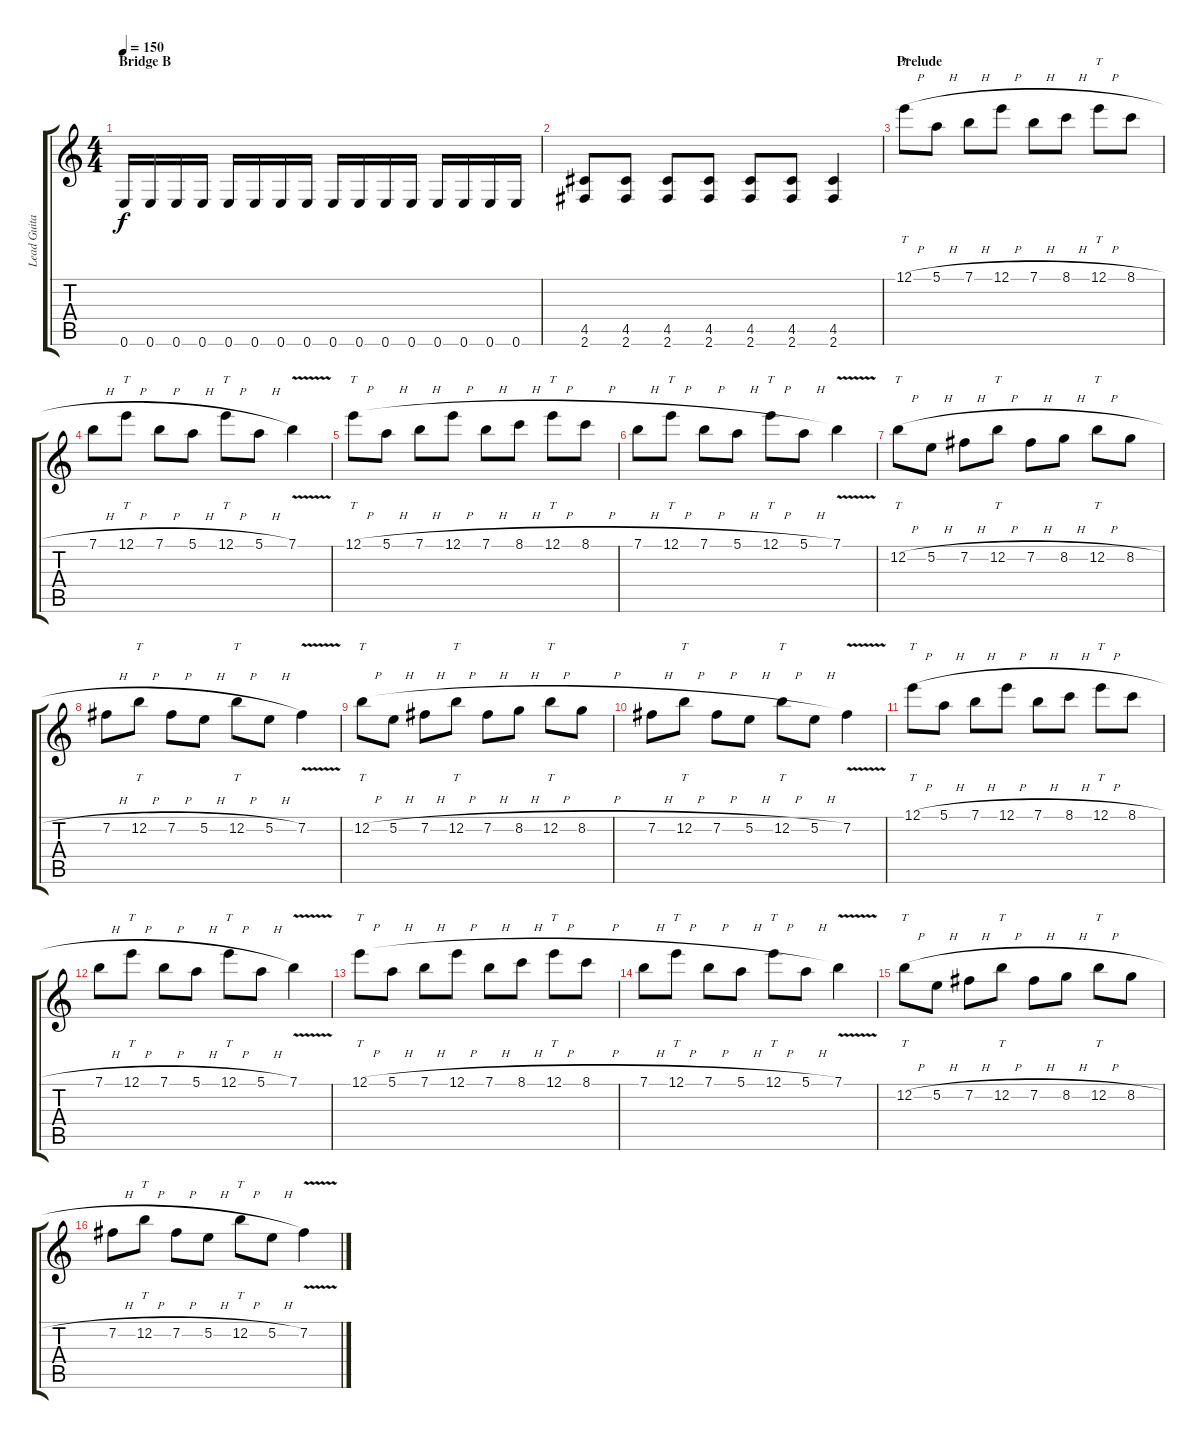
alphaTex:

\track ("Lead Guitar" "Lead Guita") {instrument distortionguitar}
\staff {score tabs}
\tuning (E4 B3 G3 D3 A2 E2) {hide}
\ts (4 4)
\section ("" "Bridge B")
\tempo 150
\clef g2
\ks c
0.6.16{dy f} 0.6.16 0.6.16 0.6.16 0.6.16 0.6.16 0.6.16 0.6.16 0.6.16 0.6.16 0.6.16 0.6.16 0.6.16 0.6.16 0.6.16 0.6.16 |
(4.5 2.6).8 (4.5 2.6).8 (4.5 2.6).8 (4.5 2.6).8 (4.5 2.6).8 (4.5 2.6).8 (4.5 2.6).4 |
\section ("" "Prelude")
12.1{h}.8{tt} 5.1{h}.8 7.1{h}.8 12.1{h}.8 7.1{h}.8 8.1{h}.8 12.1{h}.8{tt} 8.1{h}.8 |
7.1{h}.8 12.1{h}.8{tt} 7.1{h}.8 5.1{h}.8 12.1{h}.8{tt} 5.1{h}.8 7.1{v}.4 |
12.1{h}.8{tt} 5.1{h}.8 7.1{h}.8 12.1{h}.8 7.1{h}.8 8.1{h}.8 12.1{h}.8{tt} 8.1{h}.8 |
7.1{h}.8 12.1{h}.8{tt} 7.1{h}.8 5.1{h}.8 12.1{h}.8{tt} 5.1{h}.8 7.1{v}.4 |
12.2{h}.8{tt} 5.2{h}.8 7.2{h}.8 12.2{h}.8{tt} 7.2{h}.8 8.2{h}.8 12.2{h}.8{tt} 8.2{h}.8 |
7.2{h}.8 12.2{h}.8{tt} 7.2{h}.8 5.2{h}.8 12.2{h}.8{tt} 5.2{h}.8 7.2{v}.4 |
12.2{h}.8{tt} 5.2{h}.8 7.2{h}.8 12.2{h}.8{tt} 7.2{h}.8 8.2{h}.8 12.2{h}.8{tt} 8.2{h}.8 |
7.2{h}.8 12.2{h}.8{tt} 7.2{h}.8 5.2{h}.8 12.2{h}.8{tt} 5.2{h}.8 7.2{v}.4 |
12.1{h}.8{tt} 5.1{h}.8 7.1{h}.8 12.1{h}.8 7.1{h}.8 8.1{h}.8 12.1{h}.8{tt} 8.1{h}.8 |
7.1{h}.8 12.1{h}.8{tt} 7.1{h}.8 5.1{h}.8 12.1{h}.8{tt} 5.1{h}.8 7.1{v}.4 |
12.1{h}.8{tt} 5.1{h}.8 7.1{h}.8 12.1{h}.8 7.1{h}.8 8.1{h}.8 12.1{h}.8{tt} 8.1{h}.8 |
7.1{h}.8 12.1{h}.8{tt} 7.1{h}.8 5.1{h}.8 12.1{h}.8{tt} 5.1{h}.8 7.1{v}.4 |
12.2{h}.8{tt} 5.2{h}.8 7.2{h}.8 12.2{h}.8{tt} 7.2{h}.8 8.2{h}.8 12.2{h}.8{tt} 8.2{h}.8 |
7.2{h}.8 12.2{h}.8{tt} 7.2{h}.8 5.2{h}.8 12.2{h}.8{tt} 5.2{h}.8 7.2{v}.4
